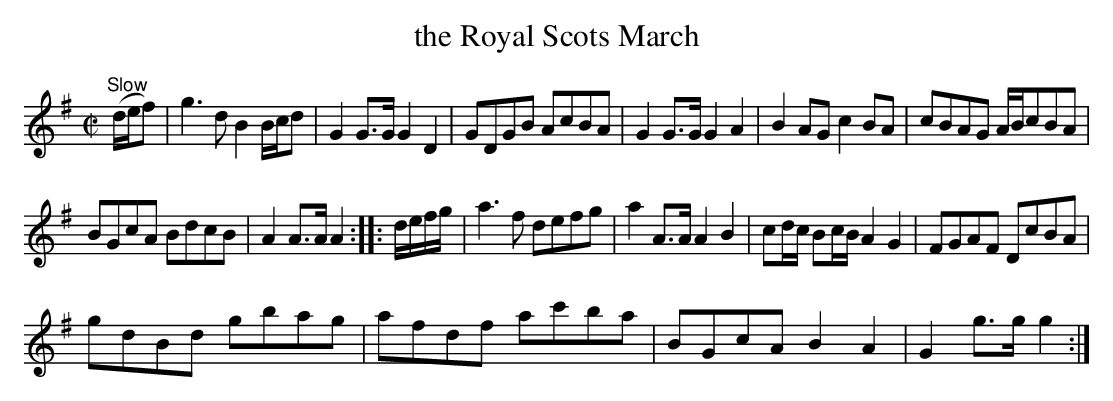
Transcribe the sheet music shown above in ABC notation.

X:1
T:the Royal Scots March
M:C|
K:G
"Slow" (d/e/f)|\
g3d B2B/c/d| G2G>G G2D2| \
GDGB AcBA| G2G>G G2A2|\
B2AG c2BA| cBAG A/B/cBA|
BGcA BdcB| A2A>A A2::\
d/e/f/g/|\
a3f defg| a2A>A A2B2| cd/c/ Bc/B/ A2G2| FGAF DcBA|
gdBd gbag| afdf ac'ba| BGcA B2A2| G2g>g g2:|
